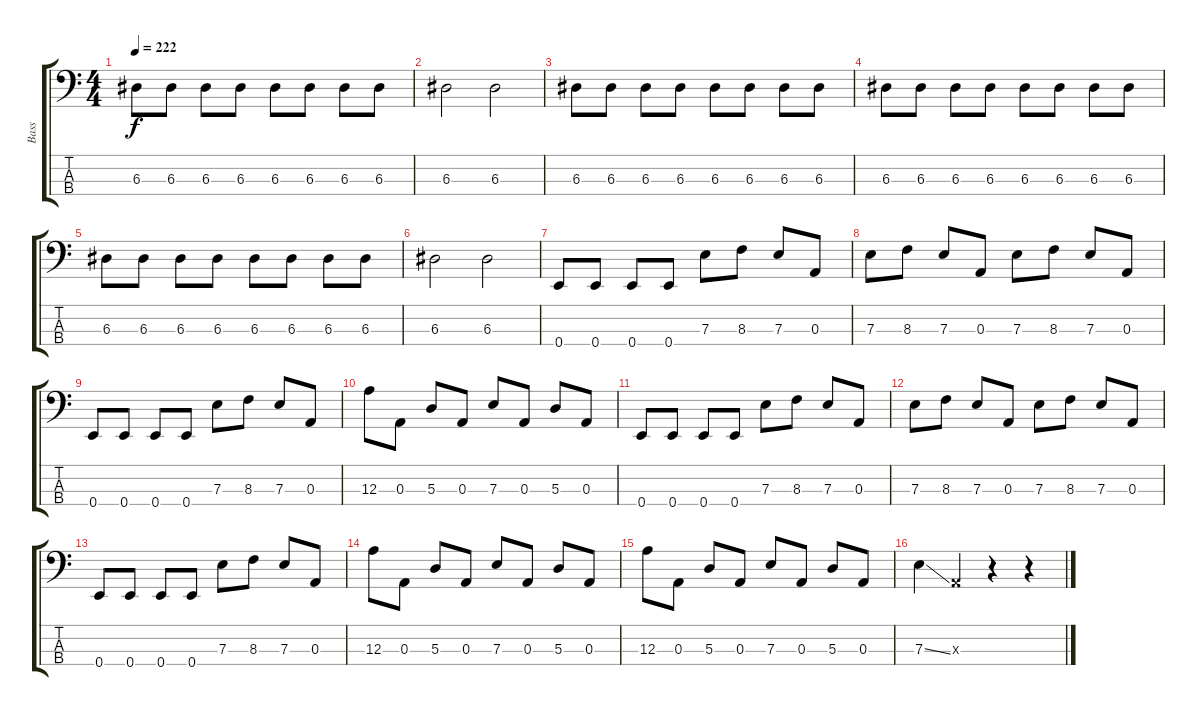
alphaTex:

\track ("Bass" "Bass") {instrument electricbasspick}
\staff {score tabs}
\tuning (G2 D2 A1 E1) {hide}
\ts (4 4)
\tempo 222
\clef f4
\ks c
6.3.8{dy f} 6.3.8 6.3.8 6.3.8 6.3.8 6.3.8 6.3.8 6.3.8 |
6.3.2 6.3.2 |
6.3.8 6.3.8 6.3.8 6.3.8 6.3.8 6.3.8 6.3.8 6.3.8 |
6.3.8 6.3.8 6.3.8 6.3.8 6.3.8 6.3.8 6.3.8 6.3.8 |
6.3.8 6.3.8 6.3.8 6.3.8 6.3.8 6.3.8 6.3.8 6.3.8 |
6.3.2 6.3.2 |
0.4.8 0.4.8 0.4.8 0.4.8 7.3.8 8.3.8 7.3.8 0.3.8 |
7.3.8 8.3.8 7.3.8 0.3.8 7.3.8 8.3.8 7.3.8 0.3.8 |
0.4.8 0.4.8 0.4.8 0.4.8 7.3.8 8.3.8 7.3.8 0.3.8 |
12.3.8 0.3.8 5.3.8 0.3.8 7.3.8 0.3.8 5.3.8 0.3.8 |
0.4.8 0.4.8 0.4.8 0.4.8 7.3.8 8.3.8 7.3.8 0.3.8 |
7.3.8 8.3.8 7.3.8 0.3.8 7.3.8 8.3.8 7.3.8 0.3.8 |
0.4.8 0.4.8 0.4.8 0.4.8 7.3.8 8.3.8 7.3.8 0.3.8 |
12.3.8 0.3.8 5.3.8 0.3.8 7.3.8 0.3.8 5.3.8 0.3.8 |
12.3.8 0.3.8 5.3.8 0.3.8 7.3.8 0.3.8 5.3.8 0.3.8 |
7.3{ss}.4 0.3{x}.4 r.4 r.4
